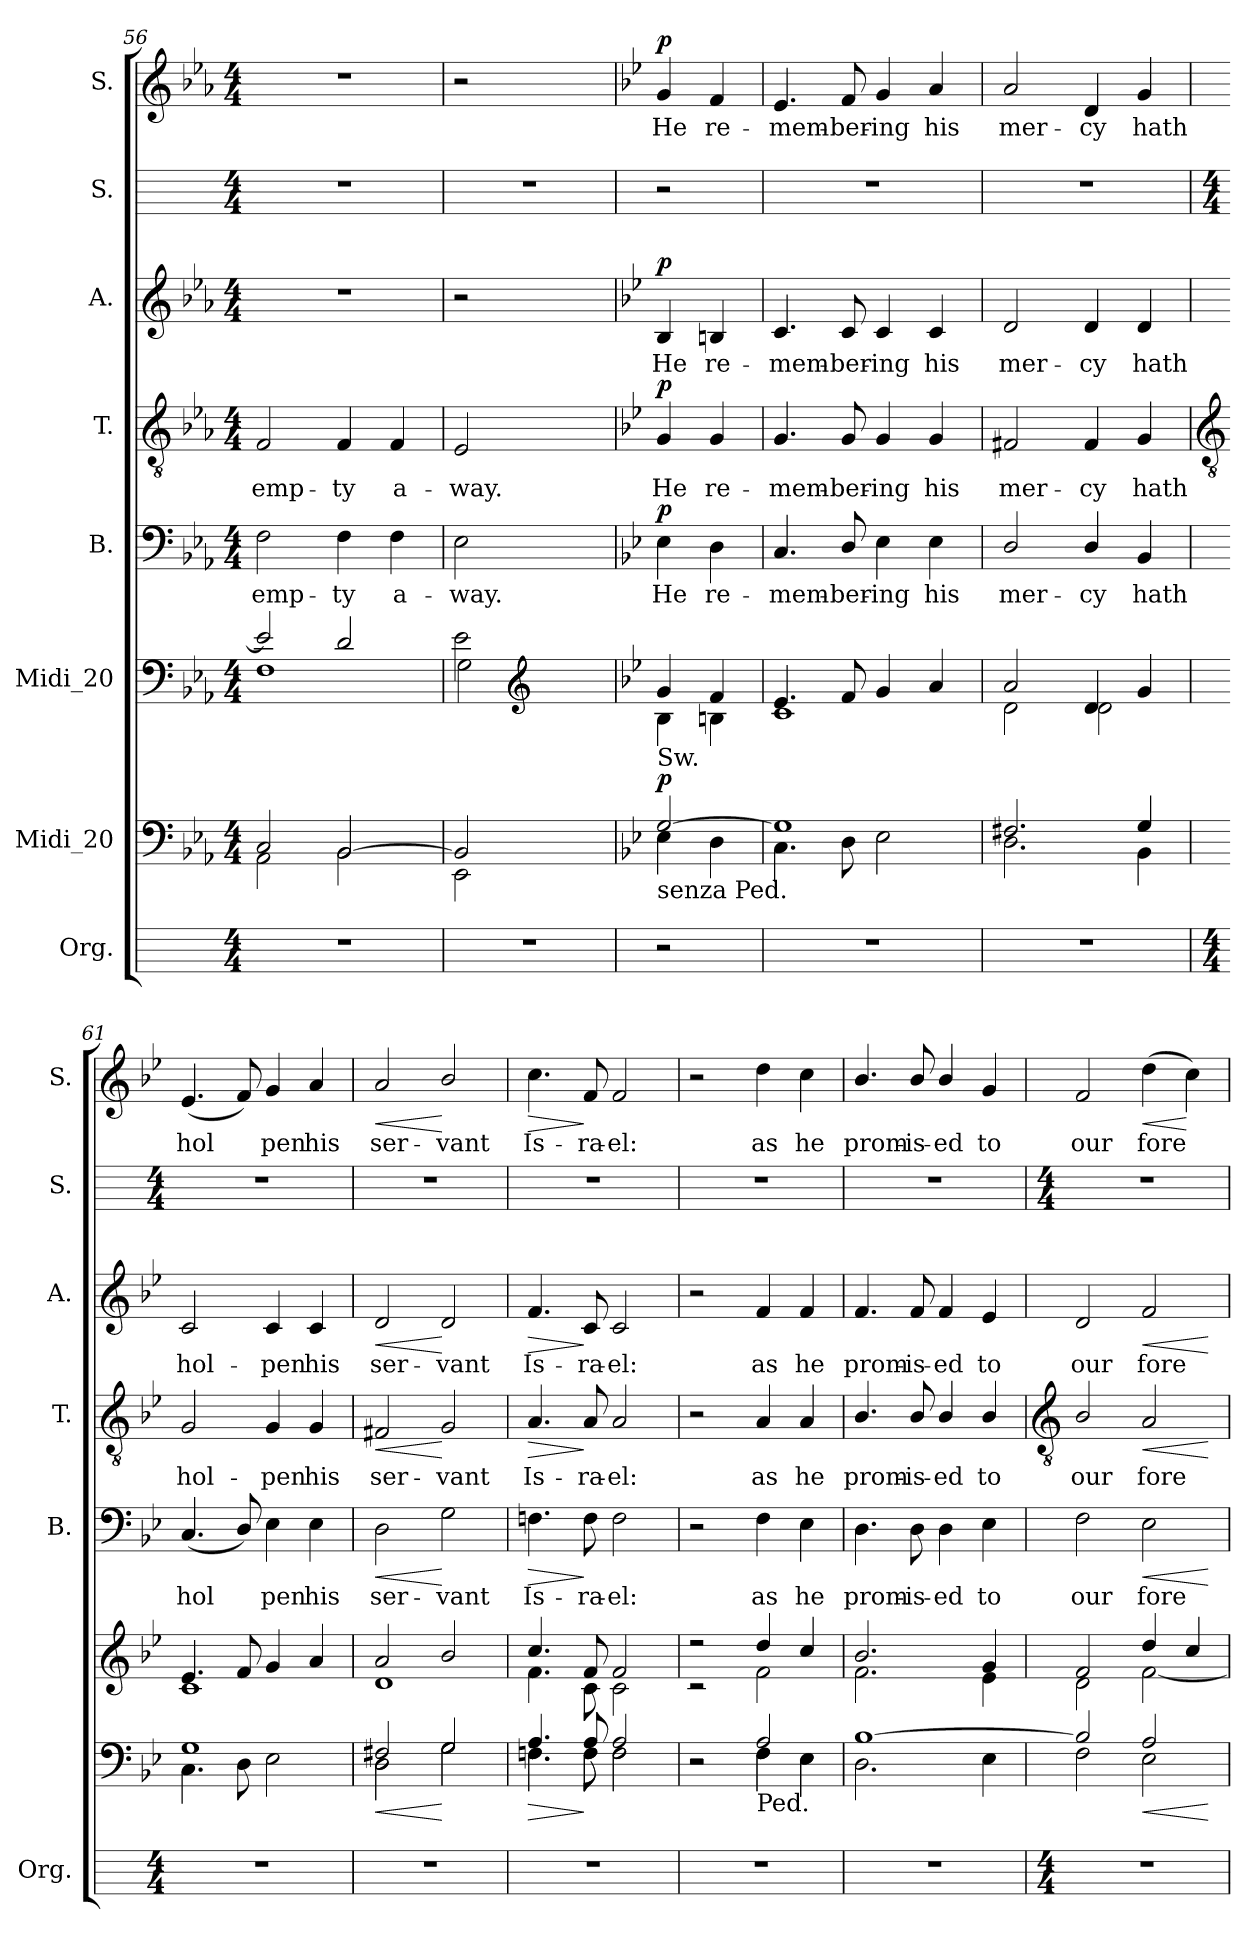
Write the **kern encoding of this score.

**kern	**kern	**dynam	**kern	**kern	**text	**dynam	**kern	**text	**dynam	**kern	**text	**dynam	**kern	**kern	**text	**dynam
*part8	*part7	*part7	*part6	*part5	*part5	*part5	*part4	*part4	*part4	*part3	*part3	*part3	*part2	*part1	*part1	*part1
*staff8	*staff7	*staff7	*staff6	*staff5	*staff5	*staff5	*staff4	*staff4	*staff4	*staff3	*staff3	*staff3	*staff2	*staff1	*staff1	*staff1
*I"Org.	*I"Midi_20	*	*I"Midi_20	*I"B.	*	*	*I"T.	*	*	*I"A.	*	*	*I"S.	*I"S.	*	*
*I'Org.	*	*	*	*I'B.	*	*	*I'T.	*	*	*I'A.	*	*	*I'S.	*I'S.	*	*
*	*clefF4	*	*clefF4	*clefF4	*	*	*clefGv2	*	*	*clefG2	*	*	*	*clefG2	*	*
*	*k[b-e-a-]	*	*k[b-e-a-]	*k[b-e-a-]	*	*	*k[b-e-a-]	*	*	*k[b-e-a-]	*	*	*	*k[b-e-a-]	*	*
*	*E-:	*	*E-:	*E-:	*	*	*E-:	*	*	*E-:	*	*	*	*E-:	*	*
*M4/4	*M4/4	*	*M4/4	*M4/4	*	*	*M4/4	*	*	*M4/4	*	*	*M4/4	*M4/4	*	*
=56	=56	=56	=56	=56	=56	=56	=56	=56	=56	=56	=56	=56	=56	=56	=56	=56
*	*^	*	*^	*	*	*	*	*	*	*	*	*	*	*	*	*
*	*	*^	*	*	*	*	*	*	*	*	*	*	*	*	*	*	*	*
!	!	!	!	!	!	!	!	!LO:LY:b	!	!	!LO:LY:b	!	!	!	!	!	!	!	!
1r	2C/	2AA-\	1ryy	.	2e-/]	1F\	2F	emp-	.	2F	emp-	.	1r	.	.	1r	1r	.	.
!	!	!	!	!	!	!	!	!LO:LY:b	!	!	!LO:LY:b	!	!	!	!	!	!	!	!
.	[2BB-/	2BB-\	.	.	2d/	.	4F	-ty	.	4F	-ty	.	.	.	.	.	.	.	.
!	!	!	!	!	!	!	!	!LO:LY:b	!	!	!LO:LY:b	!	!	!	!	!	!	!	!
.	.	.	.	.	.	.	4F	a-	.	4F	a-	.	.	.	.	.	.	.	.
=57	=57	=57	=57	=57	=57	=57	=57	=57	=57	=57	=57	=57	=57	=57	=57	=57	=57	=57	=57
!	!	!	!	!	!	!	!	!LO:LY:b	!	!	!LO:LY:b	!	!	!	!	!	!	!	!
1r	2BB-/]	2EE-\	1ryy	.	2e-\	2G\	2E-	-way.	.	2E-	-way.	.	2r	.	.	1r	2r	.	.
*	*	*	*	*	*clefG2	*	*	*	*	*	*	*	*	*	*	*	*	*	*
.	2ryy	2ryy	.	.	2ryy	2ryy	2ryy	.	.	2ryy	.	.	2ryy	.	.	.	2ryy	.	.
=58	=58	=58	=58	=58	=58	=58	=58	=58	=58	=58	=58	=58	=58	=58	=58	=58	=58	=58	=58
*	*k[b-e-]	*	*	*	*k[b-e-]	*	*k[b-e-]	*	*	*k[b-e-]	*	*	*k[b-e-]	*	*	*	*k[b-e-]	*	*
*	*B-:	*	*	*	*B-:	*	*B-:	*	*	*B-:	*	*	*B-:	*	*	*	*B-:	*	*
!	!LO:TX:a:t=Sw.	!	!	!	!	!	!	!	!	!	!	!	!	!	!	!	!	!	!
!	!LO:TX:b:t=senza Ped.	!	!	!	!	!	!	!	!	!	!	!	!	!	!	!	!	!	!
!	!	!	!	!LO:DY:a	!	!	!	!LO:LY:b	!LO:DY:a	!	!LO:LY:b	!LO:DY:a	!	!LO:LY:b	!LO:DY:a	!	!	!LO:LY:b	!LO:DY:a
2r	[2G/	2ryy	4E-\	p	4g/	4B-\	4E-	He	p	4G	He	p	4B-	He	p	2r	4g	He	p
!	!	!	!	!	!	!	!	!LO:LY:b	!	!	!LO:LY:b	!	!	!LO:LY:b	!	!	!	!LO:LY:b	!
.	.	.	4D\	.	4f/	4Bn\	4D	re-	.	4G	re-	.	4Bn	re-	.	.	4f	re-	.
=59	=59	=59	=59	=59	=59	=59	=59	=59	=59	=59	=59	=59	=59	=59	=59	=59	=59	=59	=59
!	!	!	!	!	!	!	!	!LO:LY:b	!	!	!LO:LY:b	!	!	!LO:LY:b	!	!	!	!LO:LY:b	!
1r	1G/]	1ryy	4.C\	.	4.e-/	1c\	4.C	-mem-	.	4.G	-mem-	.	4.c	-mem-	.	1r	4.e-	-mem-	.
!	!	!	!	!	!	!	!	!LO:LY:b	!	!	!LO:LY:b	!	!	!LO:LY:b	!	!	!	!LO:LY:b	!
.	.	.	8D\	.	8f/	.	8D/	-ber-	.	8G	-ber-	.	8c	-ber-	.	.	8f	-ber-	.
!	!	!	!	!	!	!	!	!LO:LY:b	!	!	!LO:LY:b	!	!	!LO:LY:b	!	!	!	!LO:LY:b	!
.	.	.	2E-\	.	4g/	.	4E-	-ing	.	4G	-ing	.	4c	-ing	.	.	4g	-ing	.
!	!	!	!	!	!	!	!	!LO:LY:b	!	!	!LO:LY:b	!	!	!LO:LY:b	!	!	!	!LO:LY:b	!
.	.	.	.	.	4a/	.	4E-	his	.	4G	his	.	4c	his	.	.	4a	his	.
=60	=60	=60	=60	=60	=60	=60	=60	=60	=60	=60	=60	=60	=60	=60	=60	=60	=60	=60	=60
!	!	!	!	!	!	!	!	!LO:LY:b	!	!	!LO:LY:b	!	!	!LO:LY:b	!	!	!	!LO:LY:b	!
1r	2.F#X/	1ryy	2.D\	.	2a/	2d\	2D/	mer-	.	2F#X	mer-	.	2d	mer-	.	1r	2a	mer-	.
!	!	!	!	!	!	!	!	!LO:LY:b	!	!	!LO:LY:b	!	!	!LO:LY:b	!	!	!	!LO:LY:b	!
.	.	.	.	.	4d/	2d\	4D/	-cy	.	4F#	-cy	.	4d	-cy	.	.	4d	-cy	.
!	!	!	!	!	!	!	!	!LO:LY:b	!	!	!LO:LY:b	!	!	!LO:LY:b	!	!	!	!LO:LY:b	!
.	4G/	.	4BB-\	.	4g/	.	4BB-	hath	.	4G	hath	.	4d	hath	.	.	4g	hath	.
!!LO:LB:g=z
=61	=61	=61	=61	=61	=61	=61	=61	=61	=61	=61	=61	=61	=61	=61	=61	=61	=61	=61	=61
*	*	*	*	*	*	*	*	*	*	*clefGv2	*	*	*	*	*	*	*	*	*
*M4/4	*	*	*	*	*	*	*	*	*	*	*	*	*	*	*	*M4/4	*	*	*
!	!	!	!	!	!	!	!	!LO:LY:b	!	!	!LO:LY:b	!	!	!LO:LY:b	!	!	!	!LO:LY:b	!
1r	1G/	1ryy	4.C\	.	4.e-/	1c\	(<4.C	hol	.	2G	hol-	.	2c	hol-	.	1r	(<4.e-	hol	.
.	.	.	8D\	.	8f/	.	8D/)	.	.	.	.	.	.	.	.	.	8f)	.	.
!	!	!	!	!	!	!	!	!LO:LY:b	!	!	!LO:LY:b	!	!	!LO:LY:b	!	!	!	!LO:LY:b	!
.	.	.	2E-\	.	4g/	.	4E-	pen	.	4G	-pen	.	4c	-pen	.	.	4g	pen	.
!	!	!	!	!	!	!	!	!LO:LY:b	!	!	!LO:LY:b	!	!	!LO:LY:b	!	!	!	!LO:LY:b	!
.	.	.	.	.	4a/	.	4E-	his	.	4G	his	.	4c	his	.	.	4a	his	.
=62	=62	=62	=62	=62	=62	=62	=62	=62	=62	=62	=62	=62	=62	=62	=62	=62	=62	=62	=62
!	!	!	!	!LO:HP:b	!	!	!	!LO:LY:b	!LO:HP:b	!	!LO:LY:b	!LO:HP:b	!	!LO:LY:b	!LO:HP:b	!	!	!LO:LY:b	!LO:HP:b
1r	2F#X/	2D\	2D\	<	2a/	1d\	2D	ser-	<	2F#X	ser-	<	2d	ser-	<	1r	2a	ser-	<
!	!	!	!	!	!	!	!	!LO:LY:b	!	!	!LO:LY:b	!	!	!LO:LY:b	!	!	!	!LO:LY:b	!
.	2G/	2G\	2G\	[	2b-/	.	2G	-vant	[	2G	-vant	[	2d	-vant	[	.	2b-/	-vant	[
=63	=63	=63	=63	=63	=63	=63	=63	=63	=63	=63	=63	=63	=63	=63	=63	=63	=63	=63	=63
!	!	!	!	!LO:HP:b	!	!	!	!LO:LY:b	!LO:HP:b	!	!LO:LY:b	!LO:HP:b	!	!LO:LY:b	!LO:HP:b	!	!	!LO:LY:b	!LO:HP:b
1r	4.A/	4.F\	4.Fn\	>	4.cc/	4.f\	4.Fn	Is-	>	4.A	Is-	>	4.f	Is-	>	1r	4.cc	Is-	>
!	!	!	!	!	!	!	!	!LO:LY:b	!	!	!LO:LY:b	!	!	!LO:LY:b	!	!	!	!LO:LY:b	!
.	8A/	8F\	8F\	]	8f/	8c\	8F	-ra-	]	8A	-ra-	]	8c	-ra-	]	.	8f	-ra-	]
!	!	!	!	!	!	!	!	!LO:LY:b	!	!	!LO:LY:b	!	!	!LO:LY:b	!	!	!	!LO:LY:b	!
.	2A/	2F\	2F\	.	2f/	2c\	2F	-el:	.	2A	-el:	.	2c	-el:	.	.	2f	-el:	.
=64	=64	=64	=64	=64	=64	=64	=64	=64	=64	=64	=64	=64	=64	=64	=64	=64	=64	=64	=64
1r	2r	2r	2r	.	2r	2r	2r	.	.	2r	.	.	2r	.	.	1r	2r	.	.
!	!LO:TX:b:t=Ped.	!	!	!	!	!	!	!	!	!	!	!	!	!	!	!	!	!	!
!	!	!	!	!	!	!	!	!LO:LY:b	!	!	!LO:LY:b	!	!	!LO:LY:b	!	!	!	!LO:LY:b	!
.	2A/	4F\	4F\	.	4dd/	2f\	4F	as	.	4A	as	.	4f	as	.	.	4dd	as	.
!	!	!	!	!	!	!	!	!LO:LY:b	!	!	!LO:LY:b	!	!	!LO:LY:b	!	!	!	!LO:LY:b	!
.	.	4E-\	4E-\	.	4cc/	.	4E-	he	.	4A	he	.	4f	he	.	.	4cc	he	.
=65	=65	=65	=65	=65	=65	=65	=65	=65	=65	=65	=65	=65	=65	=65	=65	=65	=65	=65	=65
!	!	!	!	!	!	!	!	!LO:LY:b	!	!	!LO:LY:b	!	!	!LO:LY:b	!	!	!	!LO:LY:b	!
1r	[1B-/	1ryy	2.D\	.	2.b-/	2.f\	4.D	prom-	.	4.B-/	prom-	.	4.f	prom-	.	1r	4.b-/	prom-	.
!	!	!	!	!	!	!	!	!LO:LY:b	!	!	!LO:LY:b	!	!	!LO:LY:b	!	!	!	!LO:LY:b	!
.	.	.	.	.	.	.	8D	-is-	.	8B-/	-is-	.	8f	-is-	.	.	8b-/	-is-	.
!	!	!	!	!	!	!	!	!LO:LY:b	!	!	!LO:LY:b	!	!	!LO:LY:b	!	!	!	!LO:LY:b	!
.	.	.	.	.	.	.	4D	-ed	.	4B-/	-ed	.	4f	-ed	.	.	4b-/	-ed	.
!	!	!	!	!	!	!	!	!LO:LY:b	!	!	!LO:LY:b	!	!	!LO:LY:b	!	!	!	!LO:LY:b	!
.	.	.	4E-\	.	4g/	4e-\	4E-	to	.	4B-/	to	.	4e-	to	.	.	4g	to	.
!!LO:LB:g=z
=66	=66	=66	=66	=66	=66	=66	=66	=66	=66	=66	=66	=66	=66	=66	=66	=66	=66	=66	=66
*	*	*	*	*	*	*	*	*	*	*clefGv2	*	*	*	*	*	*	*	*	*
*M4/4	*	*	*	*	*	*	*	*	*	*	*	*	*	*	*	*M4/4	*	*	*
!	!	!	!	!	!	!	!	!LO:LY:b	!	!	!LO:LY:b	!	!	!LO:LY:b	!	!	!	!LO:LY:b	!
1r	2B-/]	1ryy	2F\	.	2f/	2d\	2F	our	.	2B-/	our	.	2d	our	.	1r	2f	our	.
!	!	!	!	!LO:HP:b	!	!	!	!LO:LY:b	!LO:HP:b	!	!LO:LY:b	!LO:HP:b	!	!LO:LY:b	!LO:HP:b	!	!	!LO:LY:b	!LO:HP:b
.	2A/	.	2E-\	<	4dd/	[2f\	2E-	fore-	<	2A/	fore-	<	2f	fore-	<	.	(>4dd	fore	<
.	.	.	.	.	4cc/	.	.	.	.	.	.	.	.	.	.	.	4cc)	.	[
*	*v	*v	*v	*	*	*	*	*	*	*	*	*	*	*	*	*	*	*	*
*	*	*	*v	*v	*	*	*	*	*	*	*	*	*	*	*	*	*
.	.	[	.	.	.	[	.	.	[	.	.	[	.	.	.	.
=	=	=	=	=	=	=	=	=	=	=	=	=	=	=	=	=
*-	*-	*-	*-	*-	*-	*-	*-	*-	*-	*-	*-	*-	*-	*-	*-	*-
